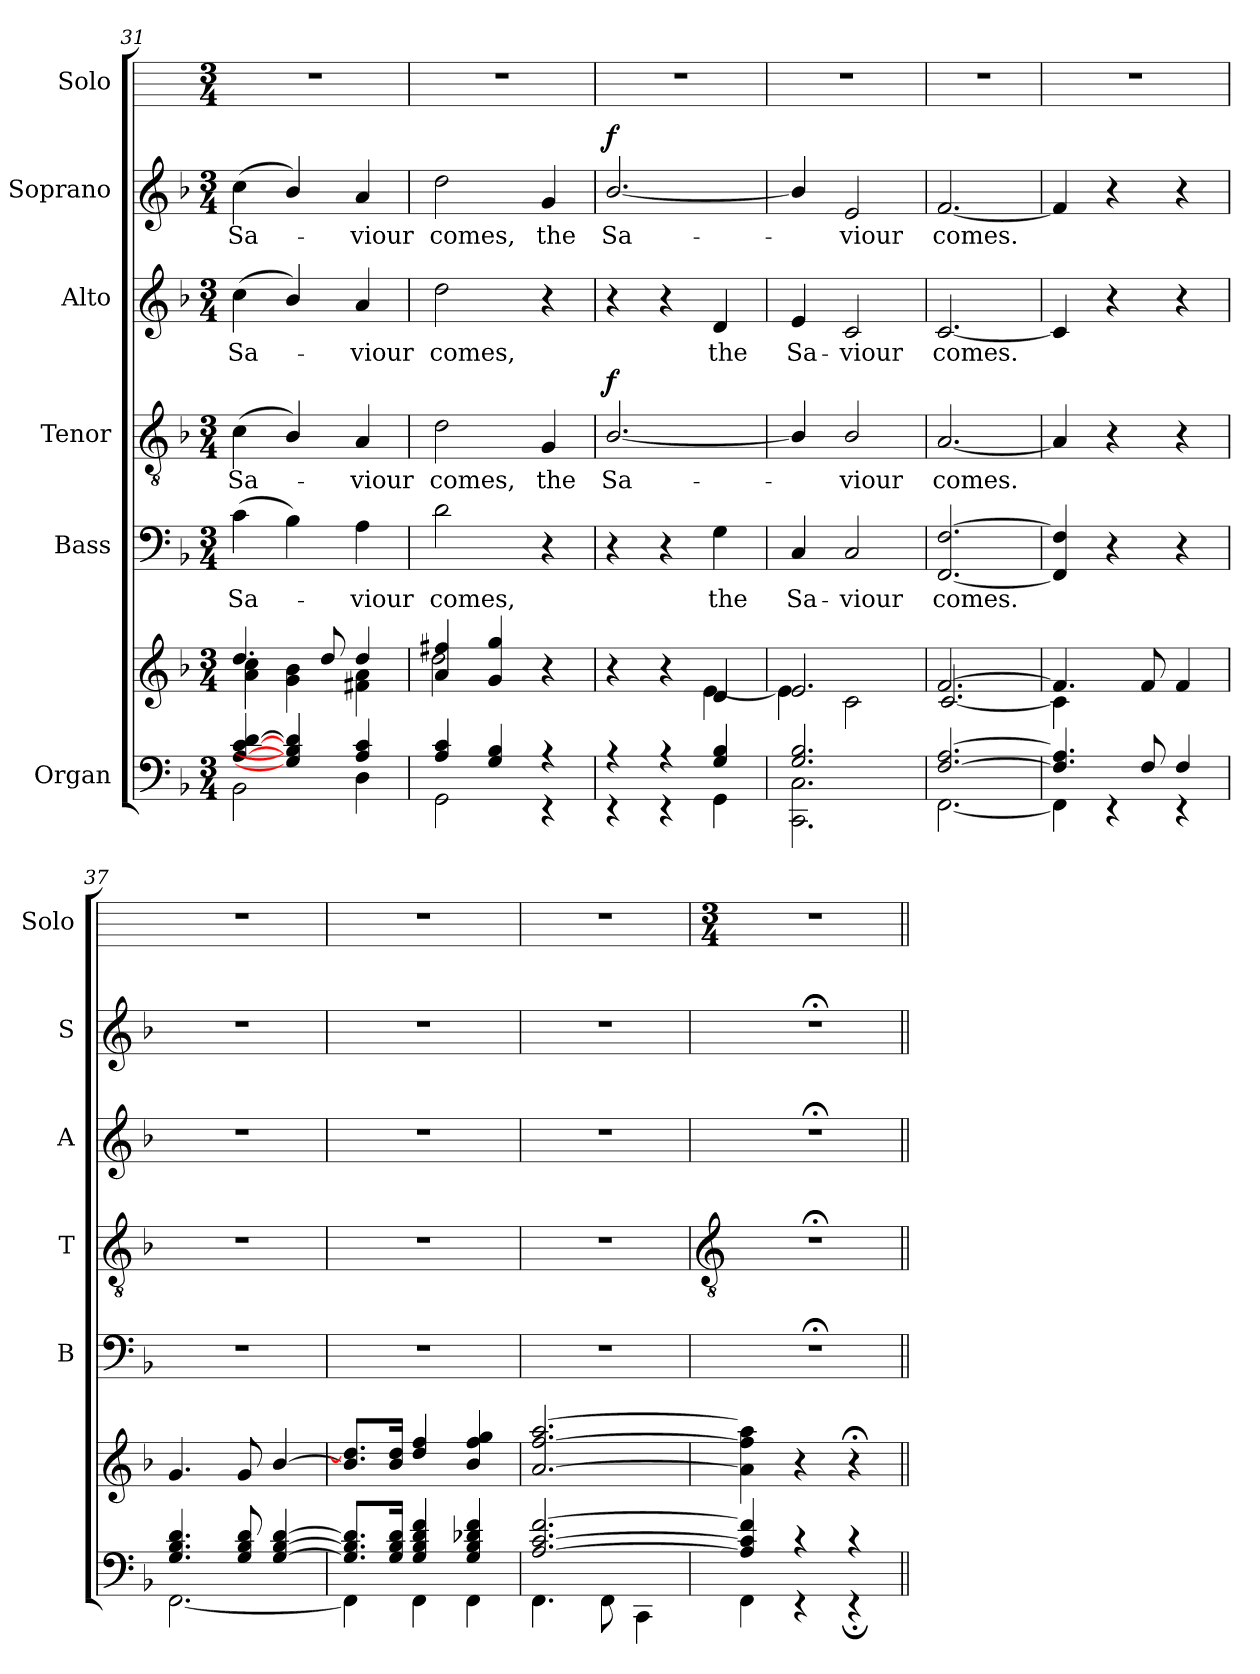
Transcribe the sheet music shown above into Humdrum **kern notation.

**kern	**kern	**kern	**text	**kern	**text	**dynam	**kern	**text	**kern	**text	**dynam	**kern
*part6	*part6	*part5	*part5	*part4	*part4	*part4	*part3	*part3	*part2	*part2	*part2	*part1
*staff7	*staff6	*staff5	*staff5	*staff4	*staff4	*staff4	*staff3	*staff3	*staff2	*staff2	*staff2	*staff1
*I"Organ	*	*I"Bass	*	*I"Tenor	*	*	*I"Alto	*	*I"Soprano	*	*	*I"Solo
*	*	*I'B	*	*I'T	*	*	*I'A	*	*I'S	*	*	*I'Solo
!!LO:LB:g=z
*clefF4	*clefG2	*clefF4	*	*clefGv2	*	*	*clefG2	*	*clefG2	*	*	*
*k[b-]	*k[b-]	*k[b-]	*	*k[b-]	*	*	*k[b-]	*	*k[b-]	*	*	*
*F:	*F:	*F:	*	*F:	*	*	*F:	*	*F:	*	*	*
*M3/4	*M3/4	*M3/4	*	*M3/4	*	*	*M3/4	*	*M3/4	*	*	*M3/4
=31	=31	=31	=31	=31	=31	=31	=31	=31	=31	=31	=31	=31
*^	*^	*	*	*	*	*	*	*	*	*	*	*
!	!	!	!	!	!LO:LY:b	!	!LO:LY:b	!	!	!LO:LY:b	!	!LO:LY:b	!	!
[4A/ [4c/ [4d/	2BB-\	4.dd/	4a\ 4cc\	(>4c	Sa-	(<4c	Sa-	.	(<4cc	Sa-	(<4cc	Sa-	.	2.r
4G/] 4B-/] 4d/]	.	.	4g\ 4b-\	4B-\)	.	4B-/)	.	.	4b-/)	.	4b-/)	.	.	.
.	.	8dd/	.	.	.	.	.	.	.	.	.	.	.	.
!	!	!	!	!	!LO:LY:b	!	!LO:LY:b	!	!	!LO:LY:b	!	!LO:LY:b	!	!
4A/ 4c/	4D\	4dd/	4f#X\ 4a\	4A	viour	4A	viour	.	4a	viour	4a	viour	.	.
=32	=32	=32	=32	=32	=32	=32	=32	=32	=32	=32	=32	=32	=32	=32
!	!	!	!	!	!LO:LY:b	!	!LO:LY:b	!	!	!LO:LY:b	!	!LO:LY:b	!	!
4A/ 4c/	2GG\	4a/ 4ff#X/	2dd\	2d	comes,	2d	comes,	.	2dd	comes,	2dd	comes,	.	2.r
4G/ 4B-/	.	4g/ 4gg/	.	.	.	.	.	.	.	.	.	.	.	.
!	!	!	!	!	!	!	!LO:LY:b	!	!	!	!	!LO:LY:b	!	!
4r	4r	4r	4ryy	4r	.	4G	the	.	4r	.	4g	the	.	.
=33	=33	=33	=33	=33	=33	=33	=33	=33	=33	=33	=33	=33	=33	=33
!	!	!	!	!	!	!	!LO:LY:b	!LO:DY:b	!	!	!	!LO:LY:b	!LO:DY:b	!
4r	4r	4r	2ryy	4r	.	[2.B-/	Sa-	f	4r	.	[2.b-/	Sa-	f	2.r
4r	4r	4r	.	4r	.	.	.	.	4r	.	.	.	.	.
!	!	!	!	!	!LO:LY:b	!	!	!	!	!LO:LY:b	!	!	!	!
4G/ 4B-/	4GG\	4d	[4e\	4G	the	.	.	.	4d	the	.	.	.	.
=34	=34	=34	=34	=34	=34	=34	=34	=34	=34	=34	=34	=34	=34	=34
!	!	!	!	!	!LO:LY:b	!	!	!	!	!LO:LY:b	!	!	!	!
2.G/ 2.B-/	2.CC\ 2.C\	2.e	4e\]	4C	Sa-	4B-/]	.	.	4e	Sa-	4b-/]	.	.	2.r
!	!	!	!	!	!LO:LY:b	!	!LO:LY:b	!	!	!LO:LY:b	!	!LO:LY:b	!	!
.	.	.	2c\	2C	-viour	2B-/	viour	.	2c	-viour	2e	viour	.	.
=35	=35	=35	=35	=35	=35	=35	=35	=35	=35	=35	=35	=35	=35	=35
!	!	!	!	!	!LO:LY:b	!	!LO:LY:b	!	!	!LO:LY:b	!	!LO:LY:b	!	!
[2.F/ [2.A/	[2.FF\	[2.f	[2.c/	[2.FF [2.F	comes.	[2.A	comes.	.	[2.c	comes.	[2.f	comes.	.	2.r
=36	=36	=36	=36	=36	=36	=36	=36	=36	=36	=36	=36	=36	=36	=36
4.F/] 4.A/]	4FF\]	4.f]	4c\]	4FF] 4F]	.	4A]	.	.	4c]	.	4f]	.	.	2.r
.	4r	.	2ryy	4r	.	4r	.	.	4r	.	4r	.	.	.
8F/	.	8f	.	.	.	.	.	.	.	.	.	.	.	.
4F/	4r	4f	.	4r	.	4r	.	.	4r	.	4r	.	.	.
=37	=37	=37	=37	=37	=37	=37	=37	=37	=37	=37	=37	=37	=37	=37
!	!	!	!	!LO:N:vis=1	!	!LO:N:vis=1	!	!	!LO:N:vis=1	!	!LO:N:vis=1	!	!	!
4.G/ 4.B-/ 4.d/	[2.FF\	4.g	2.ryy	2.r	.	2.r	.	.	2.r	.	2.r	.	.	2.r
8G/ 8B-/ 8d/	.	8g	.	.	.	.	.	.	.	.	.	.	.	.
[4G/ [4B-/ [4d/	.	[4b-	.	.	.	.	.	.	.	.	.	.	.	.
=38	=38	=38	=38	=38	=38	=38	=38	=38	=38	=38	=38	=38	=38	=38
!	!	!	!	!LO:N:vis=1	!	!LO:N:vis=1	!	!	!LO:N:vis=1	!	!LO:N:vis=1	!	!	!
8.G/] 8.B-/] 8.d/]L	4FF\]	8.b-] 8.dd]L	2.ryy	2.r	.	2.r	.	.	2.r	.	2.r	.	.	2.r
16G/ 16B-/ 16d/J	.	16b- 16ddJ	.	.	.	.	.	.	.	.	.	.	.	.
4G/ 4B-/ 4d/ 4f/	4FF\	4dd 4ff	.	.	.	.	.	.	.	.	.	.	.	.
4G/ 4B-/ 4d-X/ 4f/	4FF\	4b- 4ff 4gg	.	.	.	.	.	.	.	.	.	.	.	.
=39	=39	=39	=39	=39	=39	=39	=39	=39	=39	=39	=39	=39	=39	=39
!	!	!	!	!LO:N:vis=1	!	!LO:N:vis=1	!	!	!LO:N:vis=1	!	!LO:N:vis=1	!	!	!
[2.A/ [2.c/ [2.f/	4.FF\	[2.a [2.ff [2.aa	2.ryy	2.r	.	2.r	.	.	2.r	.	2.r	.	.	2.r
.	8FF\	.	.	.	.	.	.	.	.	.	.	.	.	.
.	4CC\	.	.	.	.	.	.	.	.	.	.	.	.	.
*	*	*v	*v	*	*	*	*	*	*	*	*	*	*	*
!!LO:LB:g=z
=40	=40	=40	=40	=40	=40	=40	=40	=40	=40	=40	=40	=40	=40
*	*	*	*	*	*clefGv2	*	*	*	*	*	*	*	*
*	*	*	*	*	*	*	*	*	*	*	*	*	*M3/4
!	!	!	!LO:N:vis=1	!	!LO:N:vis=1	!	!	!LO:N:vis=1	!	!LO:N:vis=1	!	!	!
4A/] 4c/] 4f/]	4FF\	4a] 4ff] 4aa]	2.r;<	.	2.r;<	.	.	2.r;<	.	2.r;<	.	.	2.r
4r	4r	4r	.	.	.	.	.	.	.	.	.	.	.
4r	4r;	4r;<	.	.	.	.	.	.	.	.	.	.	.
*v	*v	*	*	*	*	*	*	*	*	*	*	*	*
=||	=||	=||	=||	=||	=||	=||	=||	=||	=||	=||	=||	=||
*-	*-	*-	*-	*-	*-	*-	*-	*-	*-	*-	*-	*-
